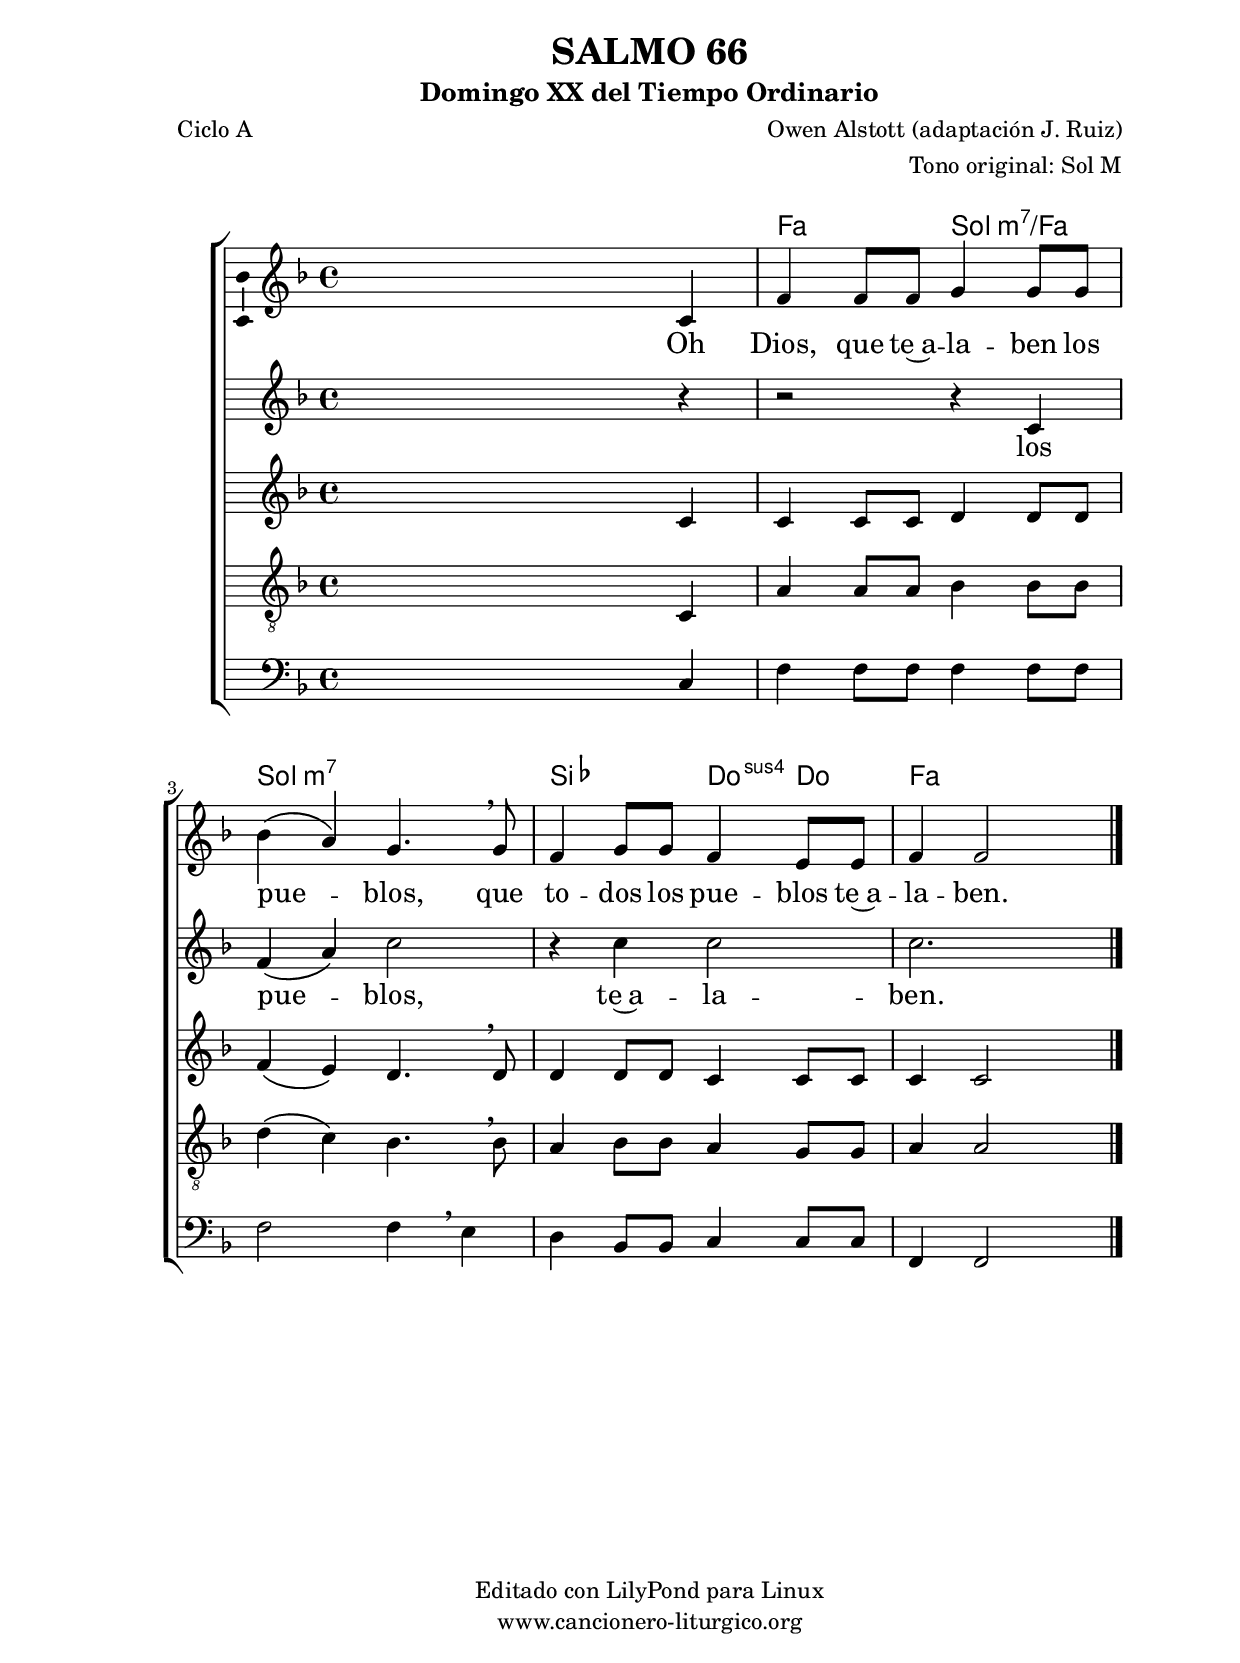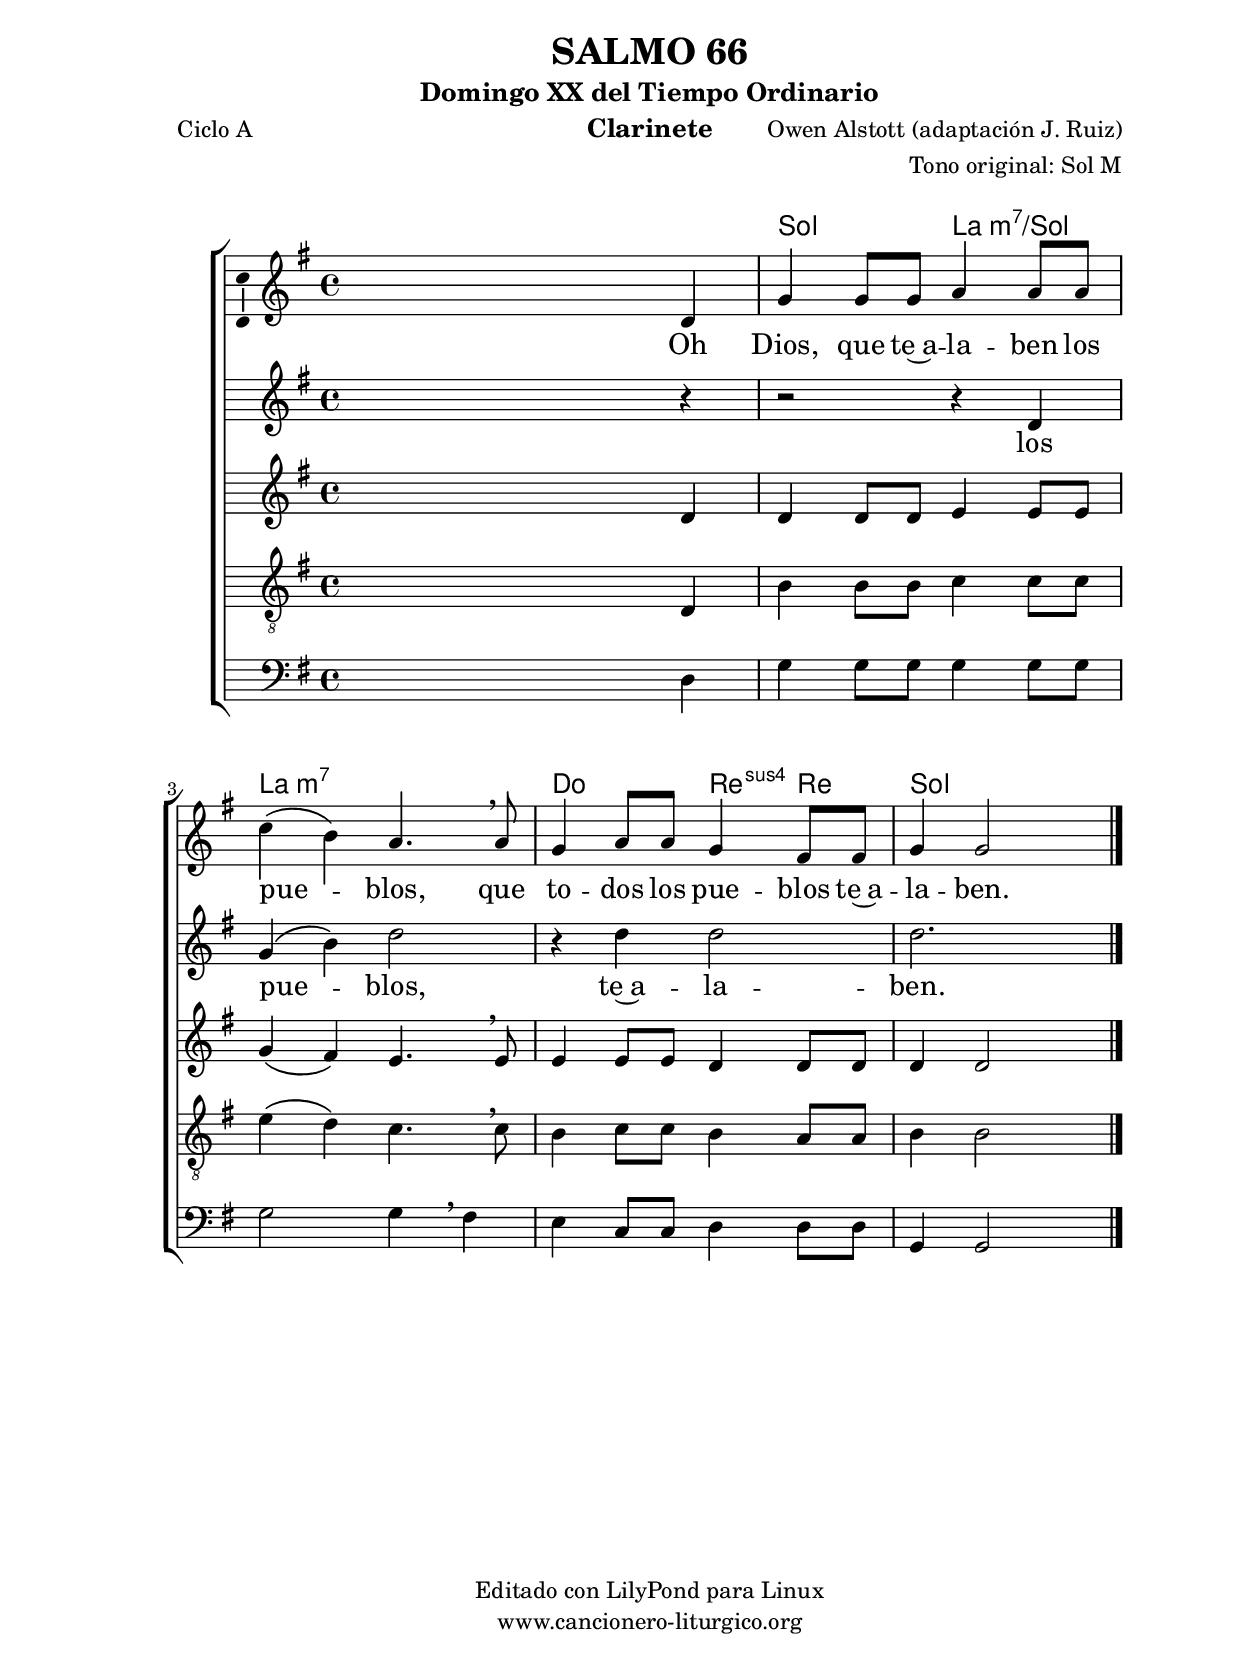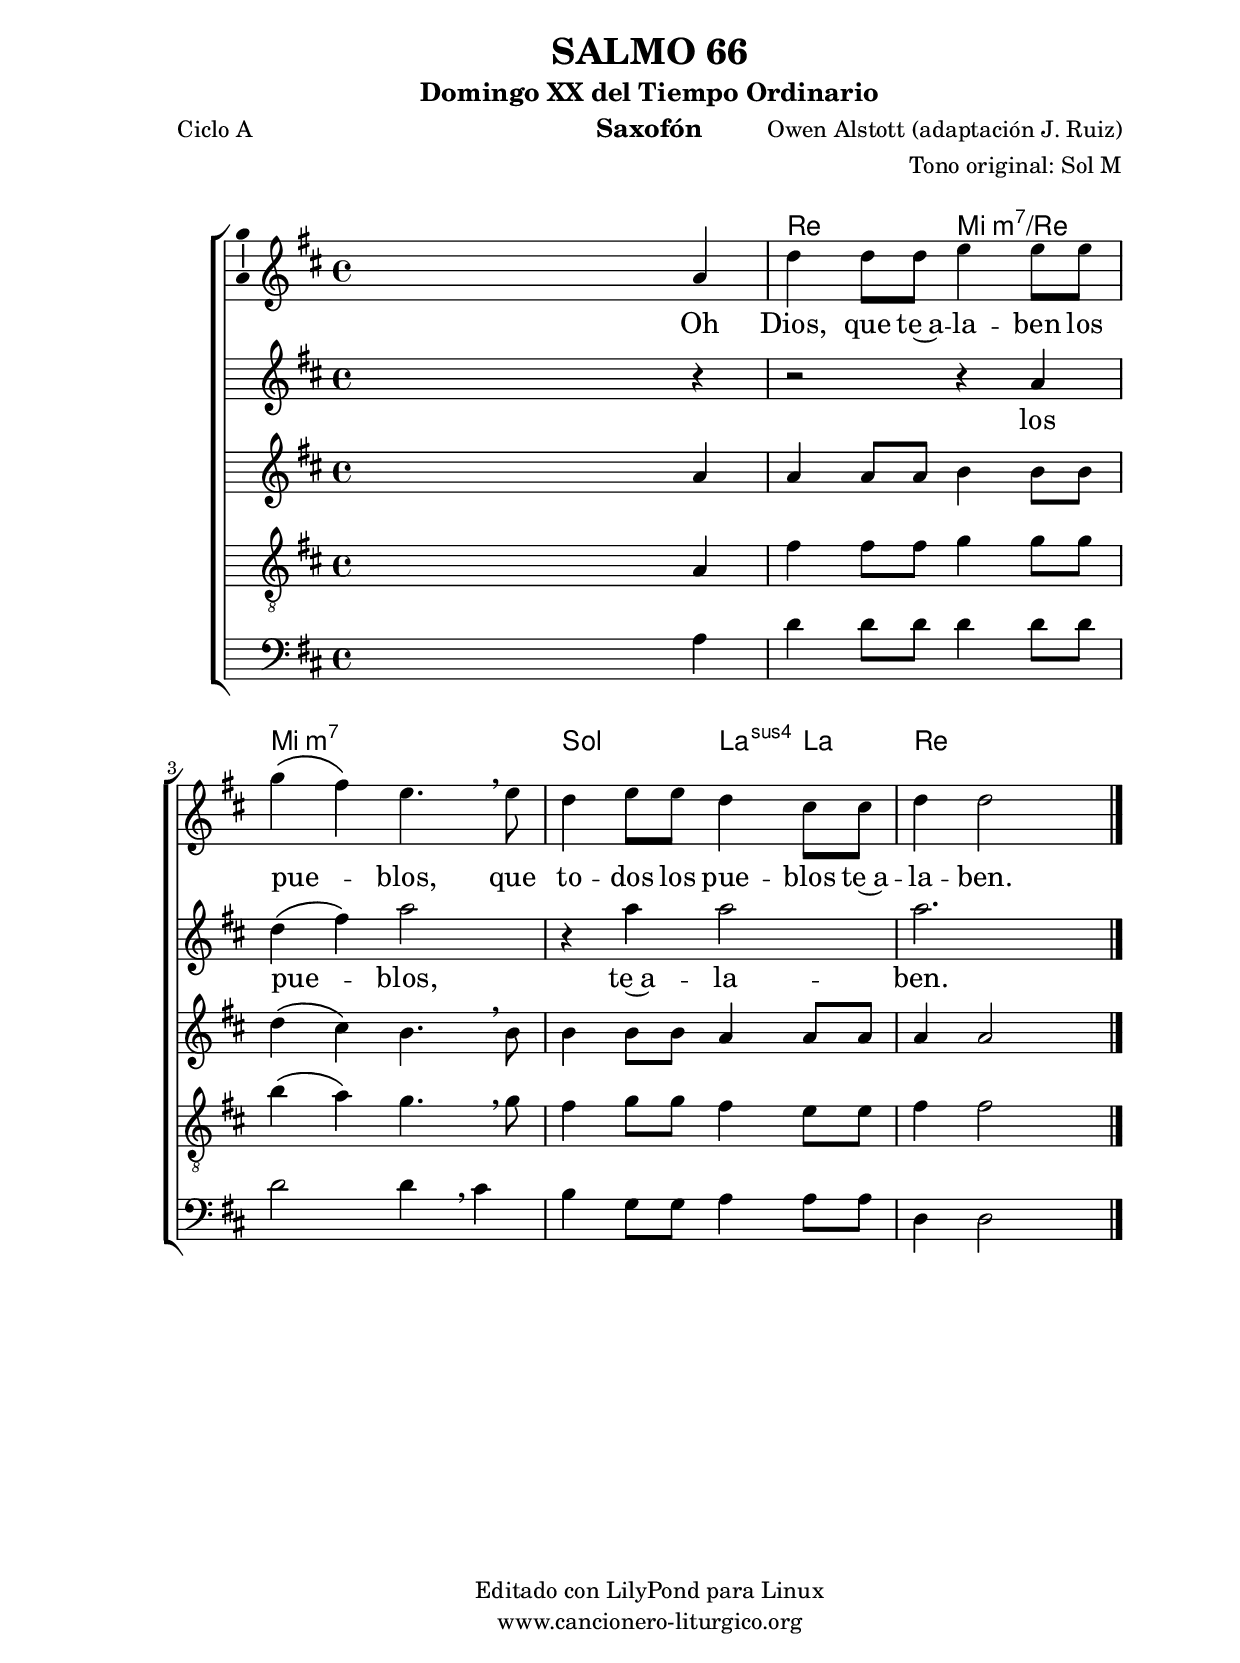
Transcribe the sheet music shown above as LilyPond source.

%
%para convertir .midi en .wav:
%timidity filename.midi -Ow -o finename.wav
%
%
%Para convertir de .wav a .mp3:
%lame -h -m j filename.wav
%
%
%para escuchar el midi:
%timidity nombrefichero.midi
%


%versión de lilypond para la que se ha escrito esta partitura:
\version "2.16.0"

	%Tamaño papel
	#(set-default-paper-size "a4")
	%Tamaño partitura
	#(set-global-staff-size 20)
	%No responde al pulsar sobre una nota
	#(ly:set-option 'point-and-click #f)

%parámetros del encabezamiento:
\header {
	title = "SALMO 66"
	subtitle = "Domingo XX del Tiempo Ordinario"
	composer = "Owen Alstott (adaptación J. Ruiz)"
	poet = "Ciclo A"
	meter = ""
	arranger = "Tono original: Sol M"
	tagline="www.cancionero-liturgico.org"
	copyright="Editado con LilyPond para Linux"
	}

%parámetros asociados al papel:
\paper  {
	oddHeaderMarkup = \markup {\fill-line { \on-the-fly #not-first-page \fromproperty #'header:title \on-the-fly #not-first-page \fromproperty #'header:composer }}
	evenHeaderMarkup = \markup {\fill-line { \fromproperty #'header:composer \fromproperty #'header:title }}
	#(set-paper-size "a4")
	print-page-number = ##f
	first-page-number = 1
	print-first-page-number = ##f
%	head-separation = 3.0 \cm
	top-margin = 2.0 \cm
	bottom-margin = 0.5\cm
%%%	bottom-margin = -1.0\cm
	left-margin = 3.0 \cm
	line-width = 16.0 \cm 
	indent = 8\mm
	interscoreline = 2.\mm
	between-system-space = 15\mm
%	para que las partituras no llenen la hoja:
	ragged-bottom = ##t
%	idem para la última hoja:
	ragged-last-bottom = ##f
%	para que las partituras llenen el ancho del papel:
	ragged-last = ##f
	after-title-space = 2.5 \cm
%page-count=1
%system-count=8

	%Flexible Vertical Spacing
%	markup-markup-spacing =
%	#'((basic-distance . 15) (minimum-distance . 15) (padding . 3))
	markup-system-spacing =
	#'((basic-distance . 15) (minimum-distance . 15) (padding . 3))
	system-system-spacing =
	#'((basic-distance . 15) (minimum-distance . 15) (padding . 3))
	score-system-spacing =
	#'((basic-distance . 15) (minimum-distance . 15) (padding . 5))
%	top-system-spacing = % header
%	#'((basic-distance . 8) (minimum-distance . 0) (padding . 3))
%	top-markup-spacing =
%	#'((basic-distance . 20) (minimum-distance . 20) (padding . 3))
	last-bottom-spacing = % footer
	#'((basic-distance . 5) (minimum-distance . 5) (padding . 3))
%	score-markup-spacing =
%	#'((basic-distance . 16) (minimum-distance . 13) (padding . 3))

	}


%parámetros que afectan a toda la partitura:
global =  {
	%clave de sol (G):
	\clef G
	%armadura:
	\transpose g f
	\key g \major
	\tempo 4=80
	\set Score.tempoHideNote = ##t
	}


acordes = {
	\italianChords
	\chordmode {
	\transpose g f
{
s1 g2 a:m7/g a:m7 a:m7 c d4:sus4 d g1
	}
	}
}


melodia = 
	\transpose g f
{
	\relative c'{
	\time 4/4

s2 s4 d4
g4 g8 g a4 a8 a
c4 \(b\) a4. \breathe a8
g4 a8 a g4 fis8 fis
g4 g2 s4

	\bar "|."
	}
	}


melodiadisc = 
	\transpose g f
{
	\relative c'{
	\time 4/4

s2 s4 r4
r2 r4 d4
g4 \(b\) d2
r4 d4 d2
d2. s4

	\bar "|."
	}
	}

melodiados = 
	\transpose g f
{
	\relative c'{
	\time 4/4

s2 s4 d4
d4 d8 d e4 e8 e
g4 \(fis\) e4. \breathe e8
e4 e8 e d4 d8 d
d4 d2 s4

	\bar "|."
	}
	}


melodiatres = 
	\transpose g f
{
	\relative c{

%clave de fa (F):
%\clef F
\clef "G_8"

	\time 4/4

s2 s4 d4
b'4 b8 b c4 c8 c
e4 \(d\) c4. \breathe c8
b4 c8 c b4 a8 a
b4 b2 s4

	\bar "|."
	}
	}

melodiacuatro = 
	\transpose g f
{
	\relative c{

%clave de fa (F):
\clef F

	\time 4/4

s2 s4 d4
g4 g8 g g4 g8 g
g2 g4 \breathe fis4
e4 c8 c d4 d8 d
g,4 g2 s4

	\bar "|."
	}
	}


texto = \lyricmode {
Oh Dios, que te~a -- la -- ben los pue -- _ blos,
que to -- dos los pue -- blos te~a -- la -- ben.
	}

textodisc = \lyricmode {
los pue -- _ blos,
te~a -- la -- ben.
	}


acordesStaff = \context ChordNames = acordesStaff <<
	\set chordChanges = ##t
	\acordes
	>>


vozStaff = \context Voice = vozStaff
\with {\consists "Ambitus_engraver"}
<<
%	\set Staff.instrumentName = ""
%	\set Staff.shortInstrumentName = ""
%	\set Staff.midiInstrument = #"clarinet"
%	\set Staff.midiInstrument = #"cello"
%	\set Staff.midiInstrument = #"flute"
	\set Staff.midiInstrument = #"electric guitar (jazz)"
%	\set Staff.midiInstrument = #"english horn"
%	\set Staff.midiInstrument = #"violin"
%	\set Staff.midiInstrument = #"glockenspiel"
	\set Staff.midiMinimumVolume = #0.7
	\set Staff.midiMaximumVolume = #0.9
	\global
	\melodia
	>>

vozdiscStaff = \context Voice = vozdiscStaff
<<
%	\set Staff.instrumentName = "Saxofón"
%	\set Staff.shortInstrumentName = "S"
	\override Staff.StaffSymbol #'staff-space = #(magstep -0.35)
	\set Staff.midiInstrument = #"violin"
	\set Staff.midiMinimumVolume = #0.4
	\set Staff.midiMaximumVolume = #0.5
%Cambio tono para saxofón (DESDE tono de clarinete)
%El segundo comando escribe la partitura en el tono del saxofón
%El primer comando hace que el fichero midi, a pesar de lo anterior, suene en el mismo tono que el resto de la partitura
%%%%%\transposition f'
%%%%%\transpose d a,
{
	\global
	\melodiadisc
}
	>>

vozdosStaff = \context Voice = vozdosStaff
<<
%	\set Staff.instrumentName = "Clarinete 1"
%	\set Staff.shortInstrumentName = "C1"
	\override Staff.StaffSymbol #'staff-space = #(magstep -0.35)
	\set Staff.midiInstrument = #"english horn"
	\set Staff.midiMinimumVolume = #0.4
	\set Staff.midiMaximumVolume = #0.5
	\global
	\melodiados
	>>

voztresStaff = \context Voice = voztresStaff
<<
%	\set Staff.instrumentName = "Clarinete 2"
%	\set Staff.shortInstrumentName = "C2"
	\override Staff.StaffSymbol #'staff-space = #(magstep -0.35)
	\set Staff.midiInstrument = #"violin"
	\set Staff.midiMinimumVolume = #0.4
	\set Staff.midiMaximumVolume = #0.5
	\global
	\melodiatres
	>>

vozcuatroStaff = \context Voice = vozcuatroStaff
<<
%	\set Staff.instrumentName = "Bajo"
%	\set Staff.shortInstrumentName = "B"
	\override Staff.StaffSymbol #'staff-space = #(magstep -0.35)
	\set Staff.midiInstrument = #"electric bass (finger)"
	\set Staff.midiMinimumVolume = #0.9
	\set Staff.midiMaximumVolume = #0.9
	\global
	\relative c' \melodiacuatro
	>>

textoStaff = \context Lyrics = textoStaff <<
	\lyricsto vozStaff \texto
	>>

textodiscStaff = \context Lyrics = textodiscStaff <<
	\lyricsto vozdiscStaff \textodisc
	>>


\book {
	\score {
		\context ChoirStaff {
%			\override StaffGroup.SystemStartBracket #'collapse-height = #1
%			\override Score.SystemStartBar #'collapse-height = #1
			<<
			\acordesStaff
			\vozStaff
			\textoStaff
			\vozdiscStaff
			\textodiscStaff
			\vozdosStaff
			\voztresStaff
			\vozcuatroStaff
			>>
			}
		\layout {
	    		\context {
				\Lyrics
				\override LyricText #'font-size = #2
				}
	   		 \context {
				\Score
				%fontSize = #3
				\override StaffSymbol #'staff-space = #(magstep +3)
				%\override Beam #'thickness = #0.55
				%\override SpacingSpanner #'spacing-increment = #1.0
				%\override Slur #'height-limit = #1.5
				}
			}
		}
	\score {
		\unfoldRepeats
		\context ChoirStaff {
			<<
			\acordesStaff
			\vozStaff
			\vozdiscStaff
			\vozdosStaff
			\voztresStaff
			\vozcuatroStaff
			>>
			}
		\midi {
	  		\context {
	  			\Score
				tempoWholesPerMinute = #(ly:make-moment 70 4)
				}
			}
		}
	}

%Partitura para clarinete
#(define output-suffix "C")
\book {
	\header{
		instrument = "Clarinete"
		}
	\score {
		\context ChoirStaff {
%			\override StaffGroup.SystemStartBracket #'collapse-height = #1
%			\override Score.SystemStartBar #'collapse-height = #1
\transpose c d
			<<
			\acordesStaff
			\vozStaff
			\textoStaff
			\vozdiscStaff
			\textodiscStaff
			\vozdosStaff
			\voztresStaff
			\vozcuatroStaff
			>>
			}
		\layout {
	    		\context {
				\Lyrics
				\override LyricText #'font-size = #2
				}
	   		 \context {
				\Score
				%fontSize = #3
				\override StaffSymbol #'staff-space = #(magstep +3)
				%\override Beam #'thickness = #0.55
				%\override SpacingSpanner #'spacing-increment = #1.0
				%\override Slur #'height-limit = #1.5
				}
			}
		}
	}

%Partitura para saxofón
#(define output-suffix "S")
\book {
	\header{
		instrument = "Saxofón"
		}
	\score {
		\context ChoirStaff {
%			\override StaffGroup.SystemStartBracket #'collapse-height = #1
%			\override Score.SystemStartBar #'collapse-height = #1
\transpose c a
			<<
			\acordesStaff
			\vozStaff
			\textoStaff
			\vozdiscStaff
			\textodiscStaff
			\vozdosStaff
			\voztresStaff
			\vozcuatroStaff
			>>
			}
		\layout {
	    		\context {
				\Lyrics
				\override LyricText #'font-size = #2
				}
	   		 \context {
				\Score
				%fontSize = #3
				\override StaffSymbol #'staff-space = #(magstep +3)
				%\override Beam #'thickness = #0.55
				%\override SpacingSpanner #'spacing-increment = #1.0
				%\override Slur #'height-limit = #1.5
				}
			}
		}
	}

